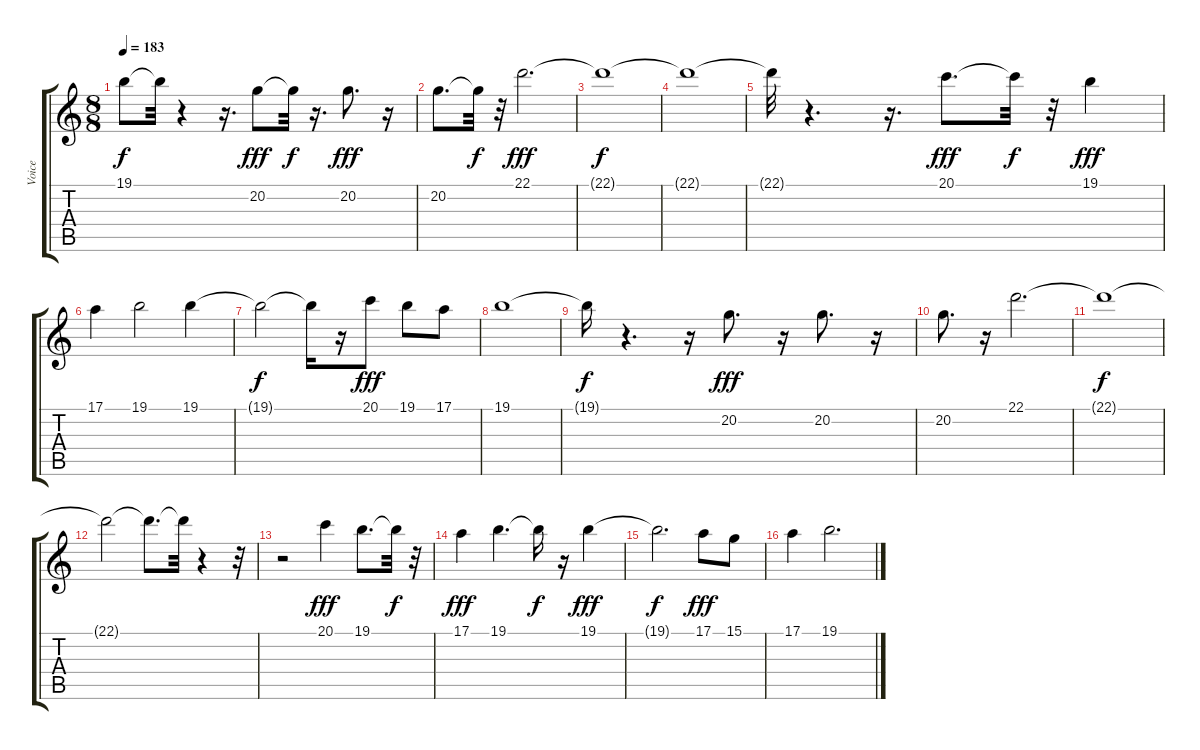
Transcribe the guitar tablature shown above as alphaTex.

\track ("Voice" "Voice") {instrument fx5brightness}
\staff {score tabs}
\tuning (E4 B3 G3 D3 A2 E2) {hide}
\ts (8 8)
\tempo 183
\clef g2
\ks c
19.1{t}.8{dy f} 19.1{t}.32 r.4 r.16{d} 20.2.8{dy fff} 20.2{t}.32{dy f} r.16{d} 20.2.8{d dy fff} r.16 |
20.2.8{d} 20.2{t}.32{dy f} r.32 22.1.2{d dy fff} |
22.1{t}.1{dy f} |
22.1{t}.1 |
22.1{t}.32 r.4{d} r.16{d} 20.1.8{d dy fff} 20.1{t}.32{dy f} r.32 19.1.4{dy fff} |
17.1.4 19.1.2 19.1.4 |
19.1{t}.2{dy f} 19.1{t}.16 r.16 20.1.8{dy fff} 19.1.8 17.1.8 |
19.1.1 |
19.1{t}.16{dy f} r.4{d} r.16 20.2.8{d dy fff} r.16 20.2.8{d} r.16 |
20.2.8{d} r.16 22.1.2{d} |
22.1{t}.1{dy f} |
22.1{t}.2 22.1{t}.8{d} 22.1{t}.32 r.4 r.32 |
r.2 20.1.4{dy fff} 19.1.8{d} 19.1{t}.32{dy f} r.32 |
17.1.4{dy fff} 19.1.4{d} 19.1{t}.16{dy f} r.16 19.1.4{dy fff} |
19.1{t}.2{d dy f} 17.1.8{dy fff} 15.1.8 |
17.1.4 19.1.2{d}
